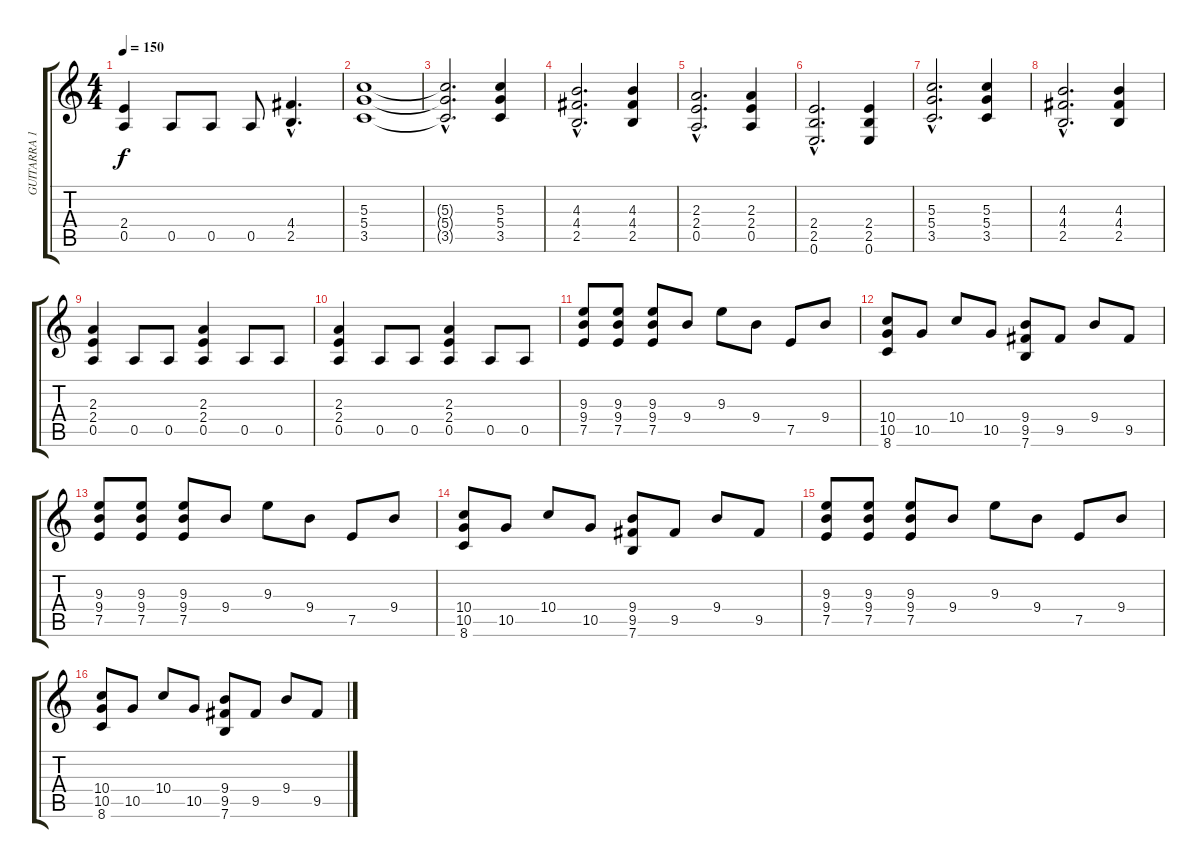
\track ("GUITARRA 1" "GUITARRA 1") {instrument distortionguitar}
\staff {score tabs}
\tuning (E4 B3 G3 D3 A2 E2) {hide}
\ts (4 4)
\tempo 150
\clef g2
\ks c
(2.4 0.5).4{dy f} 0.5.8 0.5.8 0.5.8 (4.4{hac} 2.5{hac}).4{d} |
(5.3 5.4 3.5).1 |
(5.3{hac t} 5.4{hac t} 3.5{hac t}).2{d} (5.3 5.4 3.5).4 |
(4.3{hac} 4.4{hac} 2.5{hac}).2{d} (4.3 4.4 2.5).4 |
(2.3{hac} 2.4{hac} 0.5{hac}).2{d} (2.3 2.4 0.5).4 |
(2.4{hac} 2.5{hac} 0.6{hac}).2{d} (2.4 2.5 0.6).4 |
(5.3{hac} 5.4{hac} 3.5{hac}).2{d} (5.3 5.4 3.5).4 |
(4.3{hac} 4.4{hac} 2.5{hac}).2{d} (4.3 4.4 2.5).4 |
(2.3 2.4 0.5).4 0.5.8 0.5.8 (2.3 2.4 0.5).4 0.5.8 0.5.8 |
(2.3 2.4 0.5).4 0.5.8 0.5.8 (2.3 2.4 0.5).4 0.5.8 0.5.8 |
(9.3 9.4 7.5).8 (9.3 9.4 7.5).8 (9.3 9.4 7.5).8 9.4.8 9.3.8 9.4.8 7.5.8 9.4.8 |
(10.4 10.5 8.6).8 10.5.8 10.4.8 10.5.8 (9.4 9.5 7.6).8 9.5.8 9.4.8 9.5.8 |
(9.3 9.4 7.5).8 (9.3 9.4 7.5).8 (9.3 9.4 7.5).8 9.4.8 9.3.8 9.4.8 7.5.8 9.4.8 |
(10.4 10.5 8.6).8 10.5.8 10.4.8 10.5.8 (9.4 9.5 7.6).8 9.5.8 9.4.8 9.5.8 |
(9.3 9.4 7.5).8 (9.3 9.4 7.5).8 (9.3 9.4 7.5).8 9.4.8 9.3.8 9.4.8 7.5.8 9.4.8 |
(10.4 10.5 8.6).8 10.5.8 10.4.8 10.5.8 (9.4 9.5 7.6).8 9.5.8 9.4.8 9.5.8
